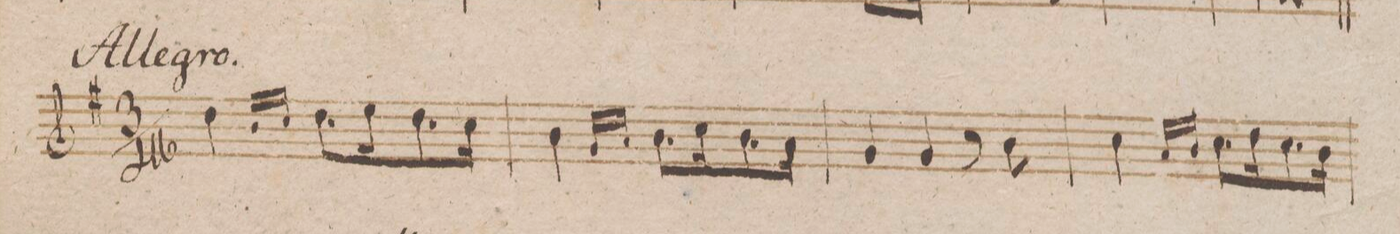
**kern	**dynam
*I"Clarinetto 2do in B.	*
*clefG2	*
*k[b-]	*
*met(c)	*
*M4/4	*
*M3/4	*
*k[b-]	*
4cc\	.
16qqa/LL	.
16qqb-/JJ	.
8.cc\L	.
16dd\K	.
8.cc\	.
16b-\Jk	.
=14	=14
4a\	.
16qqf/LL	.
16qqg/JJ	.
8.a\L	.
16b-\K	.
8.a\	.
16g\Jk	.
=15	=15
4f/	.
4f/	.
8r	.
8a\	.
=16	=16
4b-\	.
16qqg/LL	.
16qqa/JJ	.
8.b-\L	.
16cc\K	.
8.b-\	.
16a\Jk	.
=17	=17
*-	*-
